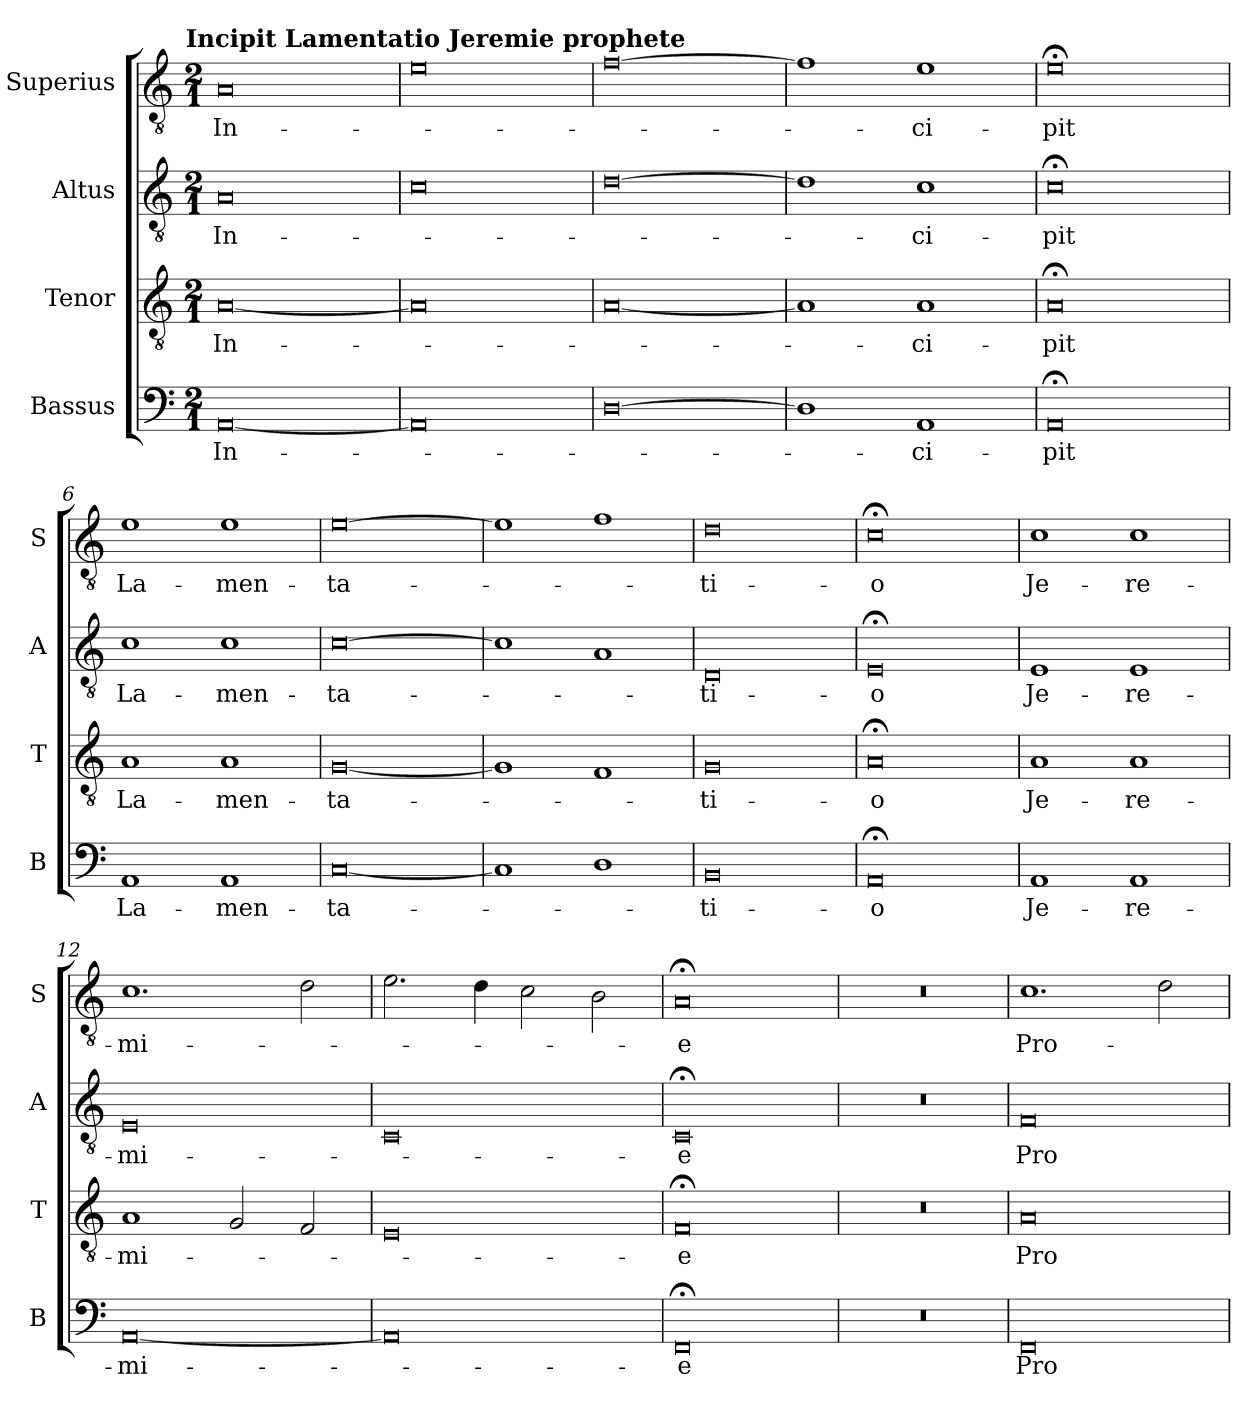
**kern	**text	**kern	**text	**kern	**text	**kern	**text
*part4	*part4	*part3	*part3	*part2	*part2	*part1	*part1
*staff4	*staff4	*staff3	*staff3	*staff2	*staff2	*staff1	*staff1
*I"Bassus	*	*I"Tenor	*	*I"Altus	*	*I"Superius	*
*I'B	*	*I'T	*	*I'A	*	*I'S	*
*clefF4	*	*clefGv2	*	*clefGv2	*	*clefGv2	*
*k[]	*	*k[]	*	*k[]	*	*k[]	*
!!LO:TX:omd:t=Incipit Lamentatio Jeremie prophete
*M2/1	*	*M2/1	*	*M2/1	*	*M2/1	*
=1	=1	=1	=1	=1	=1	=1	=1
[0AA	In-	[0A	In-	0A	In-	0A	In-
=2	=2	=2	=2	=2	=2	=2	=2
0AA]	.	0A]	.	0c	.	0e	.
=3	=3	=3	=3	=3	=3	=3	=3
[0D	.	[0A	.	[0d	.	[0f	.
=4	=4	=4	=4	=4	=4	=4	=4
1D]	.	1A]	.	1d]	.	1f]	.
1AA	-ci-	1A	-ci-	1c	-ci-	1e	-ci-
=5	=5	=5	=5	=5	=5	=5	=5
0AA;<	-pit	0A;<	-pit	0c;<	-pit	0e;<	-pit
=6	=6	=6	=6	=6	=6	=6	=6
1AA	La-	1A	La-	1c	La-	1e	La-
1AA	-men-	1A	-men-	1c	-men-	1e	-men-
=7	=7	=7	=7	=7	=7	=7	=7
[0C	-ta-	[0G	-ta-	[0c	-ta-	[0e	-ta-
=8	=8	=8	=8	=8	=8	=8	=8
1C]	.	1G]	.	1c]	.	1e]	.
1D	.	1F	.	1A	.	1f	.
=9	=9	=9	=9	=9	=9	=9	=9
0BB	-ti-	0G	-ti-	0D	-ti-	0d	-ti-
=10	=10	=10	=10	=10	=10	=10	=10
0AA;<	-o	0A;<	-o	0E;<	-o	0c;<	-o
=11	=11	=11	=11	=11	=11	=11	=11
1AA	Je-	1A	Je-	1E	Je-	1c	Je-
1AA	-re-	1A	-re-	1E	-re-	1c	-re-
=12	=12	=12	=12	=12	=12	=12	=12
[0AA	-mi-	1A	-mi-	0E	-mi-	1.c	-mi-
.	.	2G/	.	.	.	.	.
.	.	2F/	.	.	.	2d\	.
=13	=13	=13	=13	=13	=13	=13	=13
0AA]	.	0E	.	0C	.	2.e\	.
.	.	.	.	.	.	4d\	.
.	.	.	.	.	.	2c\	.
.	.	.	.	.	.	2B\	.
=14	=14	=14	=14	=14	=14	=14	=14
0FF;<	-e	0F;<	-e	0C;<	-e	0A;<	-e
=15	=15	=15	=15	=15	=15	=15	=15
0r	.	0r	.	0r	.	0r	.
=16	=16	=16	=16	=16	=16	=16	=16
0FF	Pro-	0A	Pro-	0F	Pro-	1.c	Pro-
.	.	.	.	.	.	2d\	.
=	=	=	=	=	=	=	=
*-	*-	*-	*-	*-	*-	*-	*-
